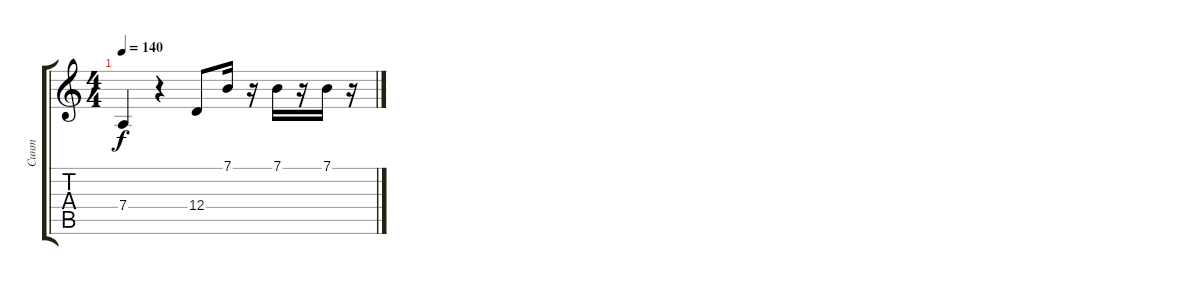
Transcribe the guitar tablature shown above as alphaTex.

\track ("Синт" "Синт") {instrument lead2sawtooth}
\staff {score tabs}
\tuning (E4 B3 G3 D3 A2 E2) {hide}
\ts (4 4)
\tempo 140
\clef g2
\ks c
7.4.4{dy f} r.4 12.4.8 7.1.16 r.16 7.1.16 r.16 7.1.16 r.16
